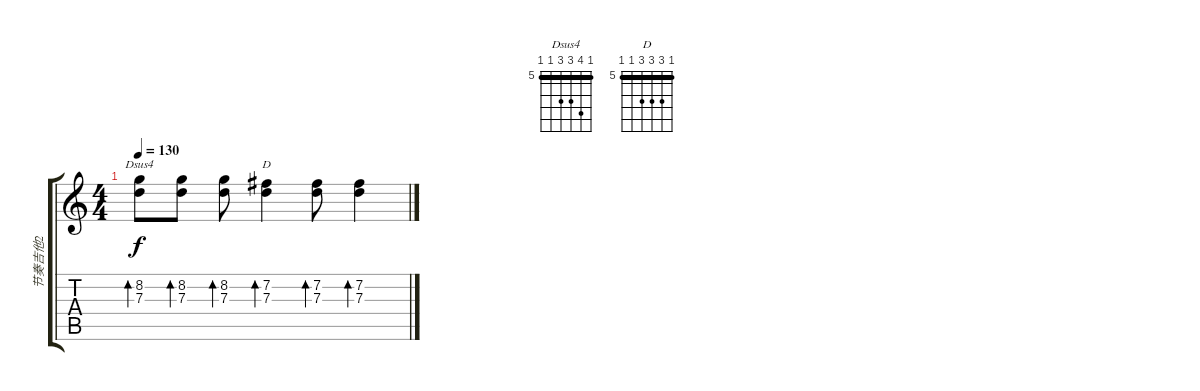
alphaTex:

\track ("节奏吉他2" "节奏吉他2") {instrument distortionguitar}
\staff {score tabs}
\tuning (E4 B3 G3 D3 A2 E2) {hide}
\chord ("Dsus4" 5 8 7 7 5 5) {firstfret 5 barre 5}
\chord ("D" 5 7 7 7 5 5) {firstfret 5 barre 5}
\ts (4 4)
\tempo 130
\clef g2
\ks c
(8.2 7.3).8{bd 120 ch "Dsus4" dy f} (8.2 7.3).8{bd 120} (8.2 7.3).8{bd 120} (7.2 7.3).4{bd 120 ch "D"} (7.2 7.3).8{bd 120} (7.2 7.3).4{bd 120}
